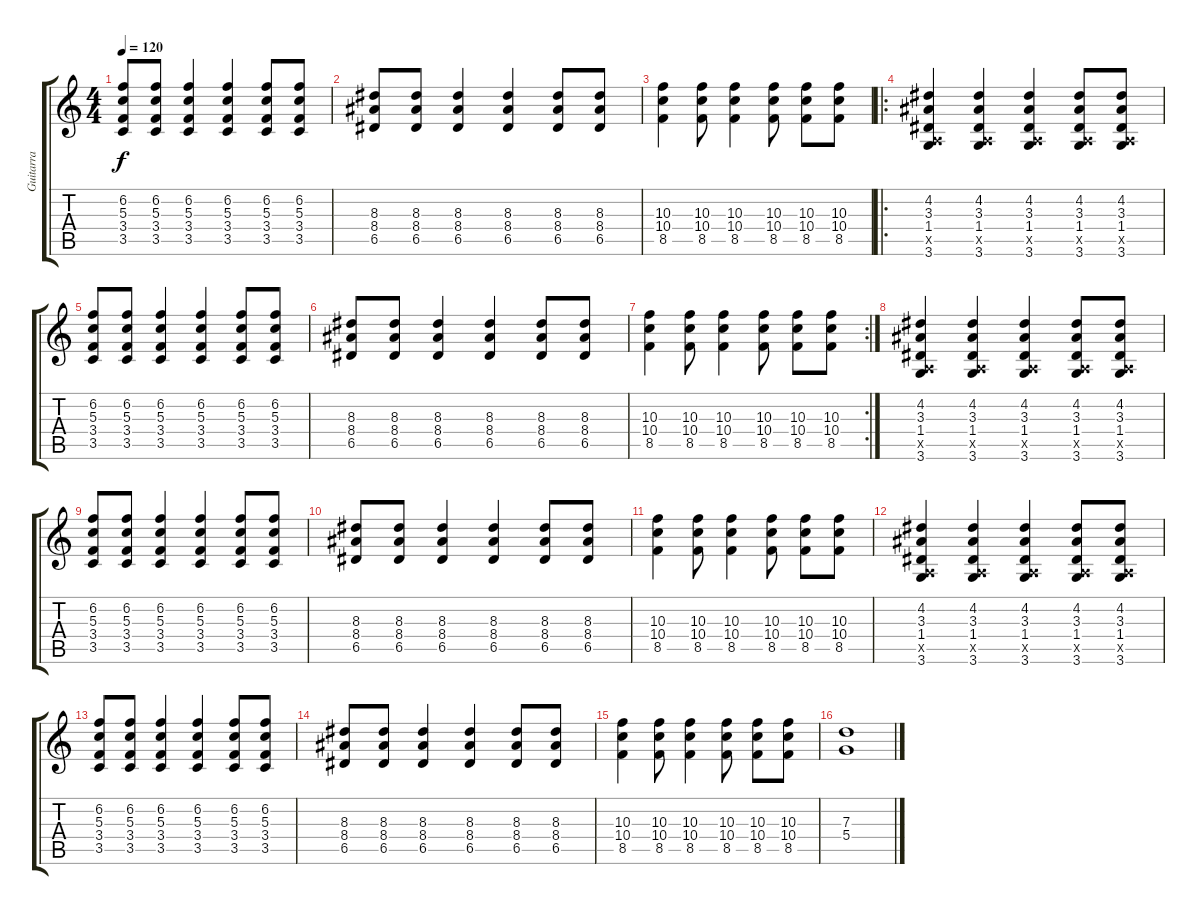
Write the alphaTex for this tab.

\track ("Guitarra" "Guitarra") {instrument distortionguitar}
\staff {score tabs}
\tuning (E4 B3 G3 D3 A2 E2) {hide}
\ts (4 4)
\tempo 120
\clef g2
\ks c
(6.2 5.3 3.4 3.5).8{dy f} (6.2 5.3 3.4 3.5).8 (6.2 5.3 3.4 3.5).4 (6.2 5.3 3.4 3.5).4 (6.2 5.3 3.4 3.5).8 (6.2 5.3 3.4 3.5).8 |
(8.3 8.4 6.5).8 (8.3 8.4 6.5).8 (8.3 8.4 6.5).4 (8.3 8.4 6.5).4 (8.3 8.4 6.5).8 (8.3 8.4 6.5).8 |
(10.3 10.4 8.5).4 (10.3 10.4 8.5).8 (10.3 10.4 8.5).4 (10.3 10.4 8.5).8 (10.3 10.4 8.5).8 (10.3 10.4 8.5).8 |
\ro
(4.2 3.3 1.4 0.5{x} 3.6).4 (4.2 3.3 1.4 0.5{x} 3.6).4 (4.2 3.3 1.4 0.5{x} 3.6).4 (4.2 3.3 1.4 0.5{x} 3.6).8 (4.2 3.3 1.4 0.5{x} 3.6).8 |
(6.2 5.3 3.4 3.5).8 (6.2 5.3 3.4 3.5).8 (6.2 5.3 3.4 3.5).4 (6.2 5.3 3.4 3.5).4 (6.2 5.3 3.4 3.5).8 (6.2 5.3 3.4 3.5).8 |
(8.3 8.4 6.5).8 (8.3 8.4 6.5).8 (8.3 8.4 6.5).4 (8.3 8.4 6.5).4 (8.3 8.4 6.5).8 (8.3 8.4 6.5).8 |
\rc 2
(10.3 10.4 8.5).4 (10.3 10.4 8.5).8 (10.3 10.4 8.5).4 (10.3 10.4 8.5).8 (10.3 10.4 8.5).8 (10.3 10.4 8.5).8 |
(4.2 3.3 1.4 0.5{x} 3.6).4 (4.2 3.3 1.4 0.5{x} 3.6).4 (4.2 3.3 1.4 0.5{x} 3.6).4 (4.2 3.3 1.4 0.5{x} 3.6).8 (4.2 3.3 1.4 0.5{x} 3.6).8 |
(6.2 5.3 3.4 3.5).8 (6.2 5.3 3.4 3.5).8 (6.2 5.3 3.4 3.5).4 (6.2 5.3 3.4 3.5).4 (6.2 5.3 3.4 3.5).8 (6.2 5.3 3.4 3.5).8 |
(8.3 8.4 6.5).8 (8.3 8.4 6.5).8 (8.3 8.4 6.5).4 (8.3 8.4 6.5).4 (8.3 8.4 6.5).8 (8.3 8.4 6.5).8 |
(10.3 10.4 8.5).4 (10.3 10.4 8.5).8 (10.3 10.4 8.5).4 (10.3 10.4 8.5).8 (10.3 10.4 8.5).8 (10.3 10.4 8.5).8 |
(4.2 3.3 1.4 0.5{x} 3.6).4 (4.2 3.3 1.4 0.5{x} 3.6).4 (4.2 3.3 1.4 0.5{x} 3.6).4 (4.2 3.3 1.4 0.5{x} 3.6).8 (4.2 3.3 1.4 0.5{x} 3.6).8 |
(6.2 5.3 3.4 3.5).8 (6.2 5.3 3.4 3.5).8 (6.2 5.3 3.4 3.5).4 (6.2 5.3 3.4 3.5).4 (6.2 5.3 3.4 3.5).8 (6.2 5.3 3.4 3.5).8 |
(8.3 8.4 6.5).8 (8.3 8.4 6.5).8 (8.3 8.4 6.5).4 (8.3 8.4 6.5).4 (8.3 8.4 6.5).8 (8.3 8.4 6.5).8 |
(10.3 10.4 8.5).4 (10.3 10.4 8.5).8 (10.3 10.4 8.5).4 (10.3 10.4 8.5).8 (10.3 10.4 8.5).8 (10.3 10.4 8.5).8 |
(7.3 5.4).1
